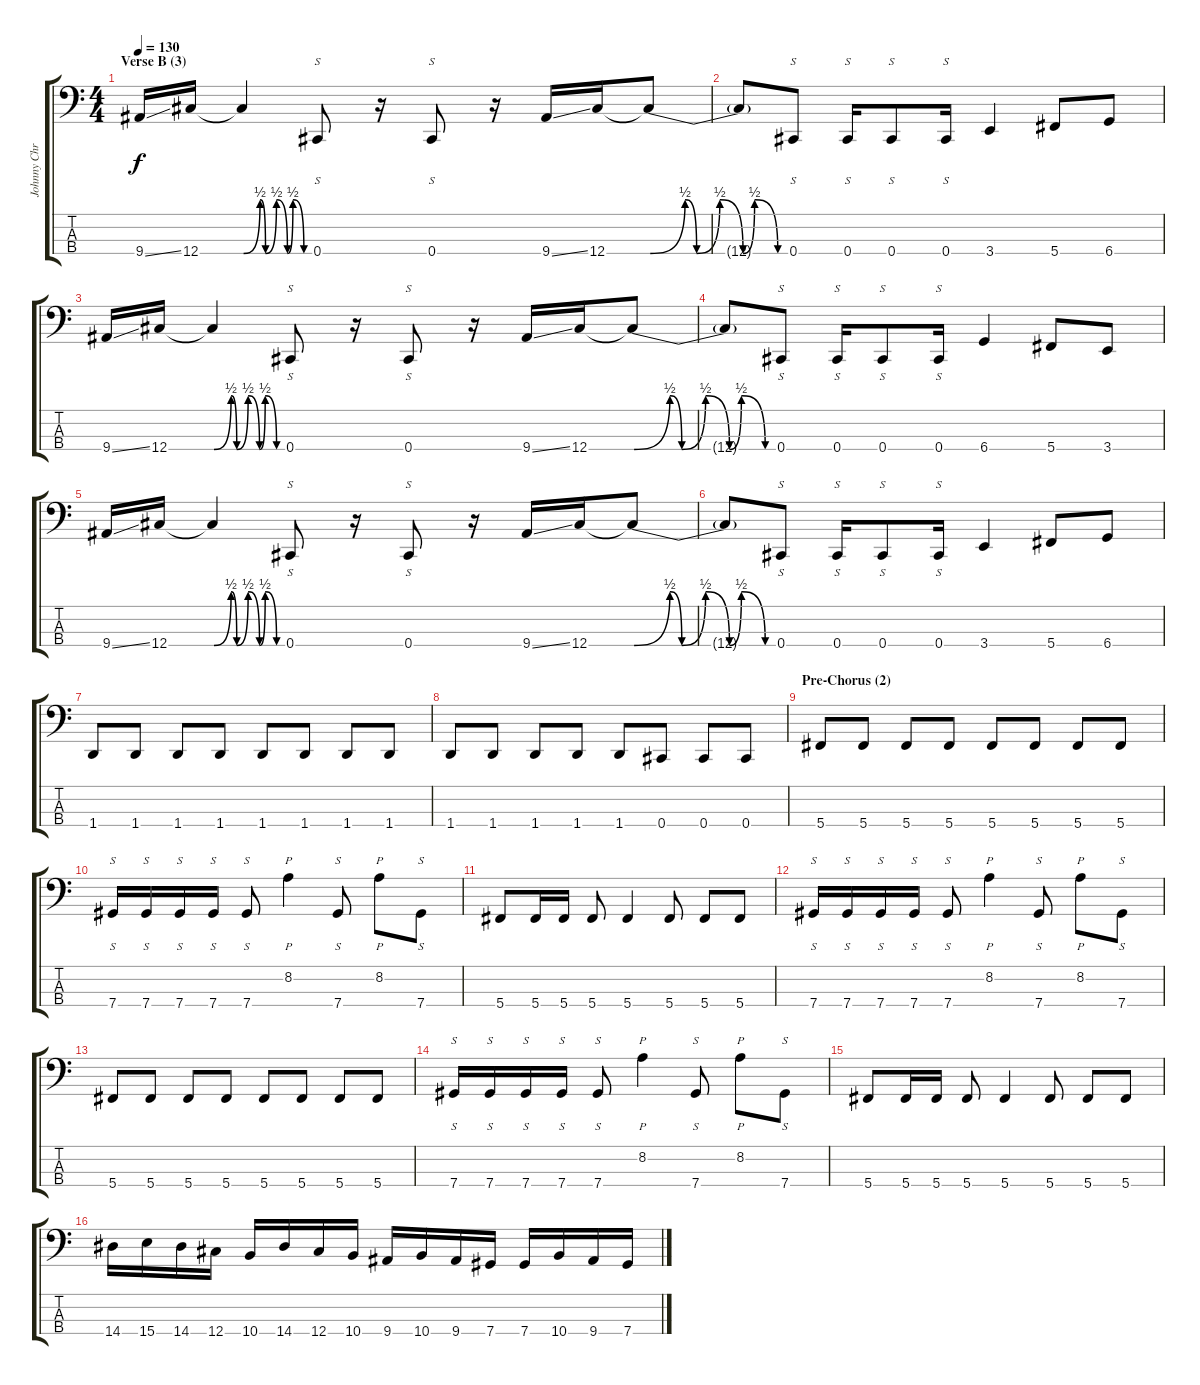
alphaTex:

\track ("Johnny Christ (Bass)" "Johnny Chr") {instrument electricbassfinger}
\staff {score tabs}
\tuning (Gb2 Db2 Ab1 Db1) {hide}
\ts (4 4)
\section ("" "Verse B (3)")
\tempo 130
\clef f4
\ks c
9.4{ss}.16{dy f} 12.4.16 12.4{be (custom 0 0 15 2 20 0 30 2 40 0 45 2 55 0 60 0) t}.4 0.4.8{s} r.16 0.4.8{s} r.16 9.4{ss}.16 12.4.16 12.4{be (custom 0 0 15 2 20 0 30 2 40 0 45 2 55 0 60 0) t}.8 |
12.4{t}.8 0.4.8{s} 0.4.16{s} 0.4.8{s} 0.4.16{s} 3.4.4 5.4.8 6.4.8 |
9.4{ss}.16 12.4.16 12.4{be (custom 0 0 15 2 20 0 30 2 40 0 45 2 55 0 60 0) t}.4 0.4.8{s} r.16 0.4.8{s} r.16 9.4{ss}.16 12.4.16 12.4{be (custom 0 0 15 2 20 0 30 2 40 0 45 2 55 0 60 0) t}.8 |
12.4{t}.8 0.4.8{s} 0.4.16{s} 0.4.8{s} 0.4.16{s} 6.4.4 5.4.8 3.4.8 |
9.4{ss}.16 12.4.16 12.4{be (custom 0 0 15 2 20 0 30 2 40 0 45 2 55 0 60 0) t}.4 0.4.8{s} r.16 0.4.8{s} r.16 9.4{ss}.16 12.4.16 12.4{be (custom 0 0 15 2 20 0 30 2 40 0 45 2 55 0 60 0) t}.8 |
12.4{t}.8 0.4.8{s} 0.4.16{s} 0.4.8{s} 0.4.16{s} 3.4.4 5.4.8 6.4.8 |
1.4.8 1.4.8 1.4.8 1.4.8 1.4.8 1.4.8 1.4.8 1.4.8 |
1.4.8 1.4.8 1.4.8 1.4.8 1.4.8 0.4.8 0.4.8 0.4.8 |
\section ("" "Pre-Chorus (2)")
5.4.8 5.4.8 5.4.8 5.4.8 5.4.8 5.4.8 5.4.8 5.4.8 |
7.4.16{s} 7.4.16{s} 7.4.16{s} 7.4.16{s} 7.4.8{s} 8.2.4{p} 7.4.8{s} 8.2.8{p} 7.4.8{s} |
5.4.8 5.4.16 5.4.16 5.4.8 5.4.4 5.4.8 5.4.8 5.4.8 |
7.4.16{s} 7.4.16{s} 7.4.16{s} 7.4.16{s} 7.4.8{s} 8.2.4{p} 7.4.8{s} 8.2.8{p} 7.4.8{s} |
5.4.8 5.4.8 5.4.8 5.4.8 5.4.8 5.4.8 5.4.8 5.4.8 |
7.4.16{s} 7.4.16{s} 7.4.16{s} 7.4.16{s} 7.4.8{s} 8.2.4{p} 7.4.8{s} 8.2.8{p} 7.4.8{s} |
5.4.8 5.4.16 5.4.16 5.4.8 5.4.4 5.4.8 5.4.8 5.4.8 |
14.4.16 15.4.16 14.4.16 12.4.16 10.4.16 14.4.16 12.4.16 10.4.16 9.4.16 10.4.16 9.4.16 7.4.16 7.4.16 10.4.16 9.4.16 7.4.16
